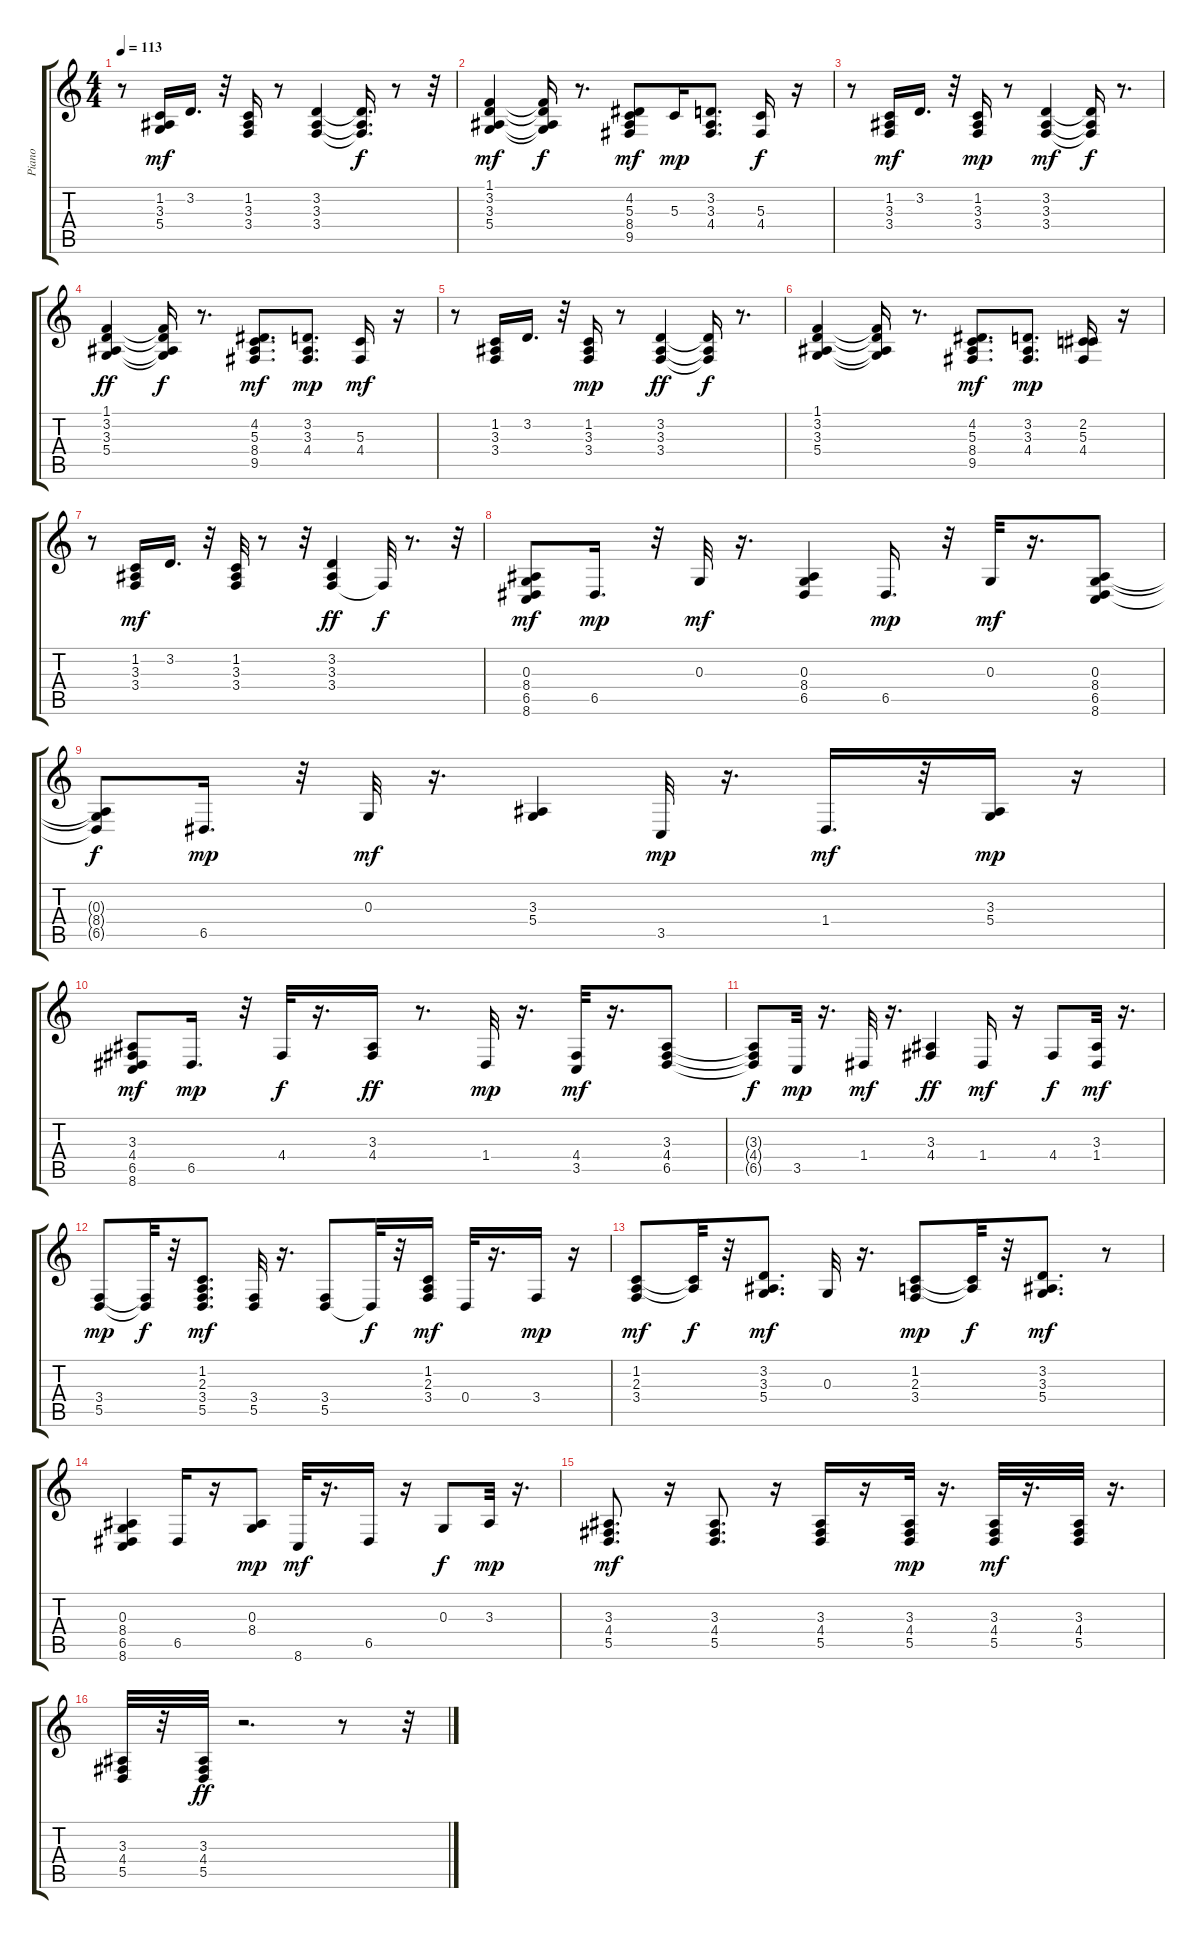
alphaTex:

\track ("Piano" "Piano") {instrument honkytonkpiano}
\staff {score tabs}
\tuning (E4 B3 G3 D3 A2 E2) {hide}
\ts (4 4)
\tempo 113
\clef g2
\ks c
r.8{dy mf} (1.2 3.3 5.4).16 3.2.16{d} r.32 (1.2 3.3 3.4).16 r.8 (3.2 3.3 3.4).4 (3.2{t} 3.3{t} 3.4{t}).16{d dy f} r.8 r.32 |
(1.1 3.2 3.3 5.4).4{dy mf} (1.1{t} 3.2{t} 3.3{t} 5.4{t}).16{dy f} r.8{d} (4.2 5.3 8.4 9.5).8{dy mf} 5.3.16{dy mp} (3.2 3.3 4.4).8{d} (5.3 4.4).16{dy f} r.16 |
r.8 (1.2 3.3 3.4).16{dy mf} 3.2.16{d} r.32 (1.2 3.3 3.4).16{dy mp} r.8 (3.2 3.3 3.4).4{dy mf} (3.2{t} 3.3{t} 3.4{t}).16{dy f} r.8{d} |
(1.1 3.2 3.3 5.4).4{dy ff} (1.1{t} 3.2{t} 3.3{t} 5.4{t}).16{dy f} r.8{d} (4.2 5.3 8.4 9.5).8{d dy mf} (3.2 3.3 4.4).8{d dy mp} (5.3 4.4).16{dy mf} r.16 |
r.8 (1.2 3.3 3.4).16 3.2.16{d} r.32 (1.2 3.3 3.4).16{dy mp} r.8 (3.2 3.3 3.4).4{dy ff} (3.2{t} 3.3{t} 3.4{t}).16{dy f} r.8{d} |
(1.1 3.2 3.3 5.4).4 (1.1{t} 3.2{t} 3.3{t} 5.4{t}).16 r.8{d} (4.2 5.3 8.4 9.5).8{d dy mf} (3.2 3.3 4.4).8{d dy mp} (2.2 5.3 4.4).16 r.16 |
r.8 (1.2 3.3 3.4).16{dy mf} 3.2.16{d} r.32 (1.2 3.3 3.4).32 r.8 r.32 (3.2 3.3 3.4).4{dy ff} 3.4{t}.32{dy f} r.8{d} r.32 |
(0.3 8.4 6.5 8.6).8{dy mf} 6.5.16{d dy mp} r.32 0.3.32{dy mf} r.16{d} (0.3 8.4 6.5).4 6.5.16{d dy mp} r.32 0.3.32{dy mf} r.16{d} (0.3 8.4 6.5 8.6).8 |
(0.3{t} 8.4{t} 6.5{t}).8{dy f} 6.5.16{d dy mp} r.32 0.3.32{dy mf} r.16{d} (3.3 5.4).4 3.5.32{dy mp} r.16{d} 1.4.16{d dy mf} r.32 (3.3 5.4).16{dy mp} r.16 |
(3.3 4.4 6.5 8.6).8{dy mf} 6.5.16{d dy mp} r.32 4.4.32{dy f} r.16{d} (3.3 4.4).16{dy ff} r.8{d} 1.4.32{dy mp} r.16{d} (4.4 3.5).32{dy mf} r.16{d} (3.3 4.4 6.5).8 |
(3.3{t} 4.4{t} 6.5{t}).8{dy f} 3.5.32{dy mp} r.16{d} 1.4.32{dy mf} r.16{d} (3.3 4.4).4{dy ff} 1.4.16{dy mf} r.16 4.4.8{dy f} (3.3 1.4).32{dy mf} r.16{d} |
(3.4 5.5).8{dy mp} (3.4{t} 5.5{t}).32{dy f} r.32 (1.2 2.3 3.4 5.5).8{d dy mf} (3.4 5.5).32 r.16{d} (3.4 5.5).8 5.5{t}.32{dy f} r.32 (1.2 2.3 3.4).16{dy mf} 0.4.32 r.16{d} 3.4.16{dy mp} r.16 |
(1.2 2.3 3.4).8{dy mf} (1.2{t} 2.3{t}).32{dy f} r.32 (3.2 3.3 5.4).8{d dy mf} 0.3.32 r.16{d} (1.2 2.3 3.4).8{dy mp} (1.2{t} 2.3{t}).32{dy f} r.32 (3.2 3.3 5.4).8{d dy mf} r.8 |
(0.3 8.4 6.5 8.6).4 6.5.16 r.16 (0.3 8.4).8{dy mp} 8.6.32{dy mf} r.16{d} 6.5.16 r.16 0.3.8{dy f} 3.3.32{dy mp} r.16{d} |
(3.3 4.4 5.5).8{d dy mf} r.16 (3.3 4.4 5.5).8{d} r.16 (3.3 4.4 5.5).16 r.16 (3.3 4.4 5.5).32{dy mp} r.16{d} (3.3 4.4 5.5).32{dy mf} r.16{d} (3.3 4.4 5.5).32 r.16{d} |
(3.3 4.4 5.5).32 r.32 (3.3 4.4 5.5).32{dy ff} r.2{d} r.8 r.32
